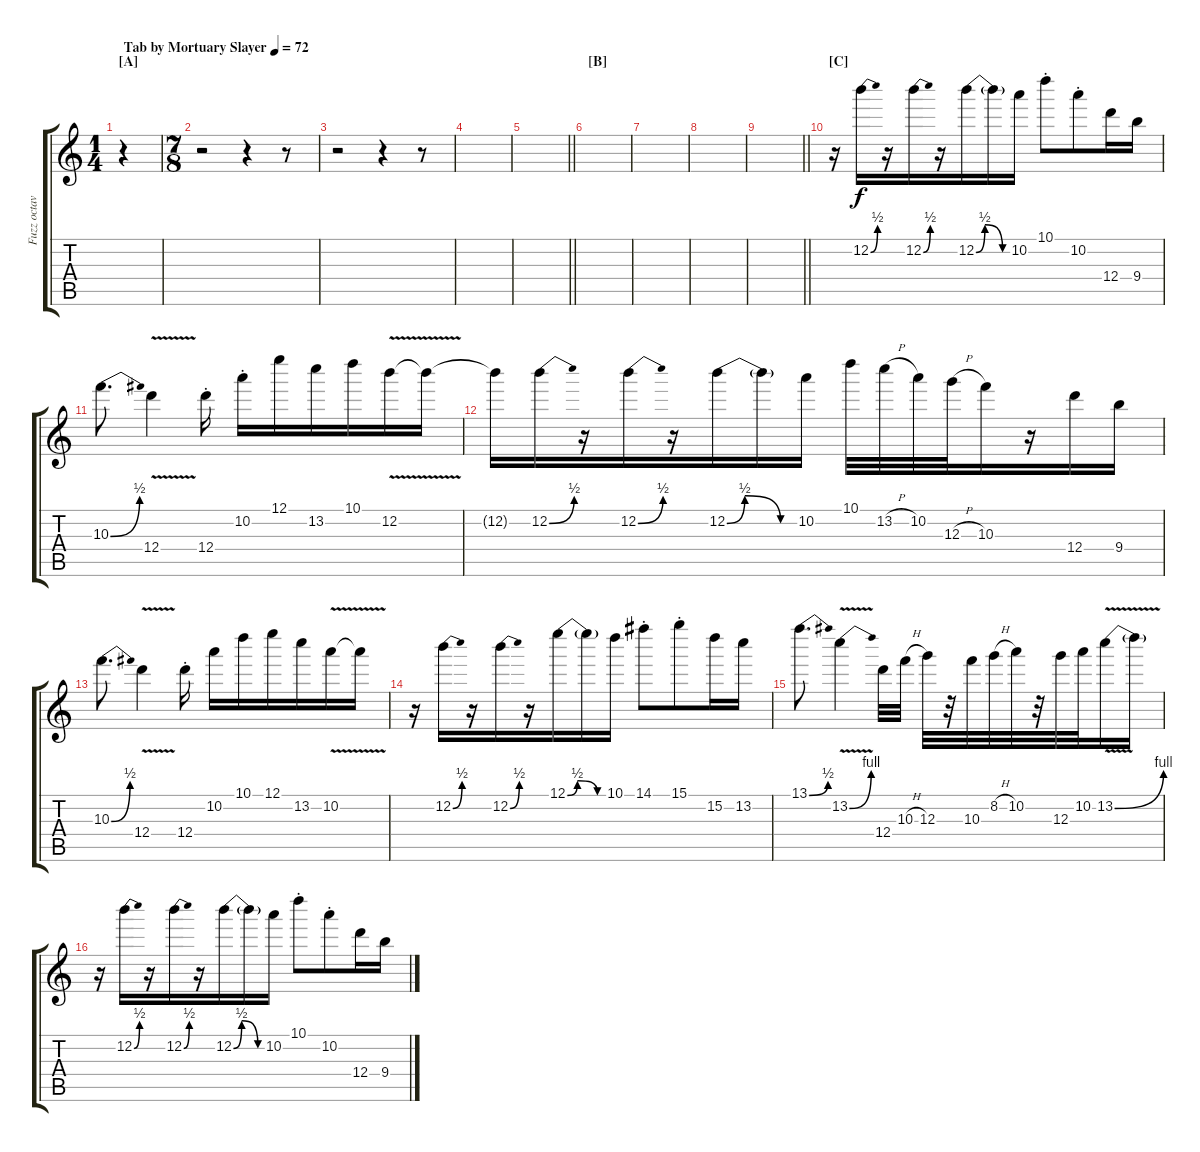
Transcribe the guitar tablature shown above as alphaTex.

\track ("Fuzz octaver" "Fuzz octav") {instrument overdrivenguitar}
\staff {score tabs}
\tuning (E5 B4 G4 D4 A3 E3) {hide}
\ts (1 4)
\section ("" "[A]")
\tempo (72 "Tab by Mortuary Slayer")
\clef g2
\ks aminor
r.4{dy f instrument overdrivenguitar} |
\ts (7 8)
r.2 r.4 r.8 |
r.2 r.4 r.8 |
|
\barLineRight lightlight
|
\section ("" "[B]")
|
|
|
\barLineRight lightlight
|
\section ("" "[C]")
r.16 12.2{be (bend 0 0 60 2)}.16 r.16 12.2{be (bend 0 0 60 2)}.16 r.16 12.2{be (custom 0 0 15 2 45 0 60 0)}.16 12.2{t}.16 10.2.16 10.1{st}.8 10.2{st}.8 12.4.16 9.4.16 |
10.3{be (bend 0 0 60 2)}.8{d} 12.4{v}.4 12.4{st}.16 10.2{st}.16 12.1.16 13.2.16 10.1.16 12.2{v}.16 12.2{t}.16 |
12.2{t}.16 12.2{be (bend 0 0 60 2)}.16 r.16 12.2{be (bend 0 0 60 2)}.16 r.16 12.2{be (custom 0 0 15 2 45 0 60 0)}.16 12.2{t}.16 10.2.16 10.1.32 13.2{h}.32 10.2.32 12.3{h}.32 10.3.16 r.16 12.4.16 9.4.16 |
10.3{be (bend 0 0 60 2)}.8{d} 12.4{v}.4 12.4{st}.16 10.2.16 10.1.16 12.1.16 13.2.16 10.2{v}.16 10.2{t}.16 |
r.16 12.2{be (bend 0 0 60 2)}.16 r.16 12.2{be (bend 0 0 60 2)}.16 r.16 12.1{be (custom 0 0 15 2 45 0 60 0)}.16 12.1{t}.16 10.1.16 14.1{st}.8 15.1{st}.8 15.2.16 13.2.16 |
13.1{be (bend 0 0 60 2)}.8{d} 13.2{be (bend 0 0 60 4) v}.4 12.4.32 10.3{h}.32 12.3.32 r.32 10.3.32 8.2{h}.32 10.2.32 r.32 12.3.32 10.2.32 13.2{be (bend 0 0 60 4) v}.16 13.2{t}.16 |
r.16 12.2{be (bend 0 0 60 2)}.16 r.16 12.2{be (bend 0 0 60 2)}.16 r.16 12.2{be (custom 0 0 15 2 45 0 60 0)}.16 12.2{t}.16 10.2.16 10.1{st}.8 10.2{st}.8 12.4.16 9.4.16
